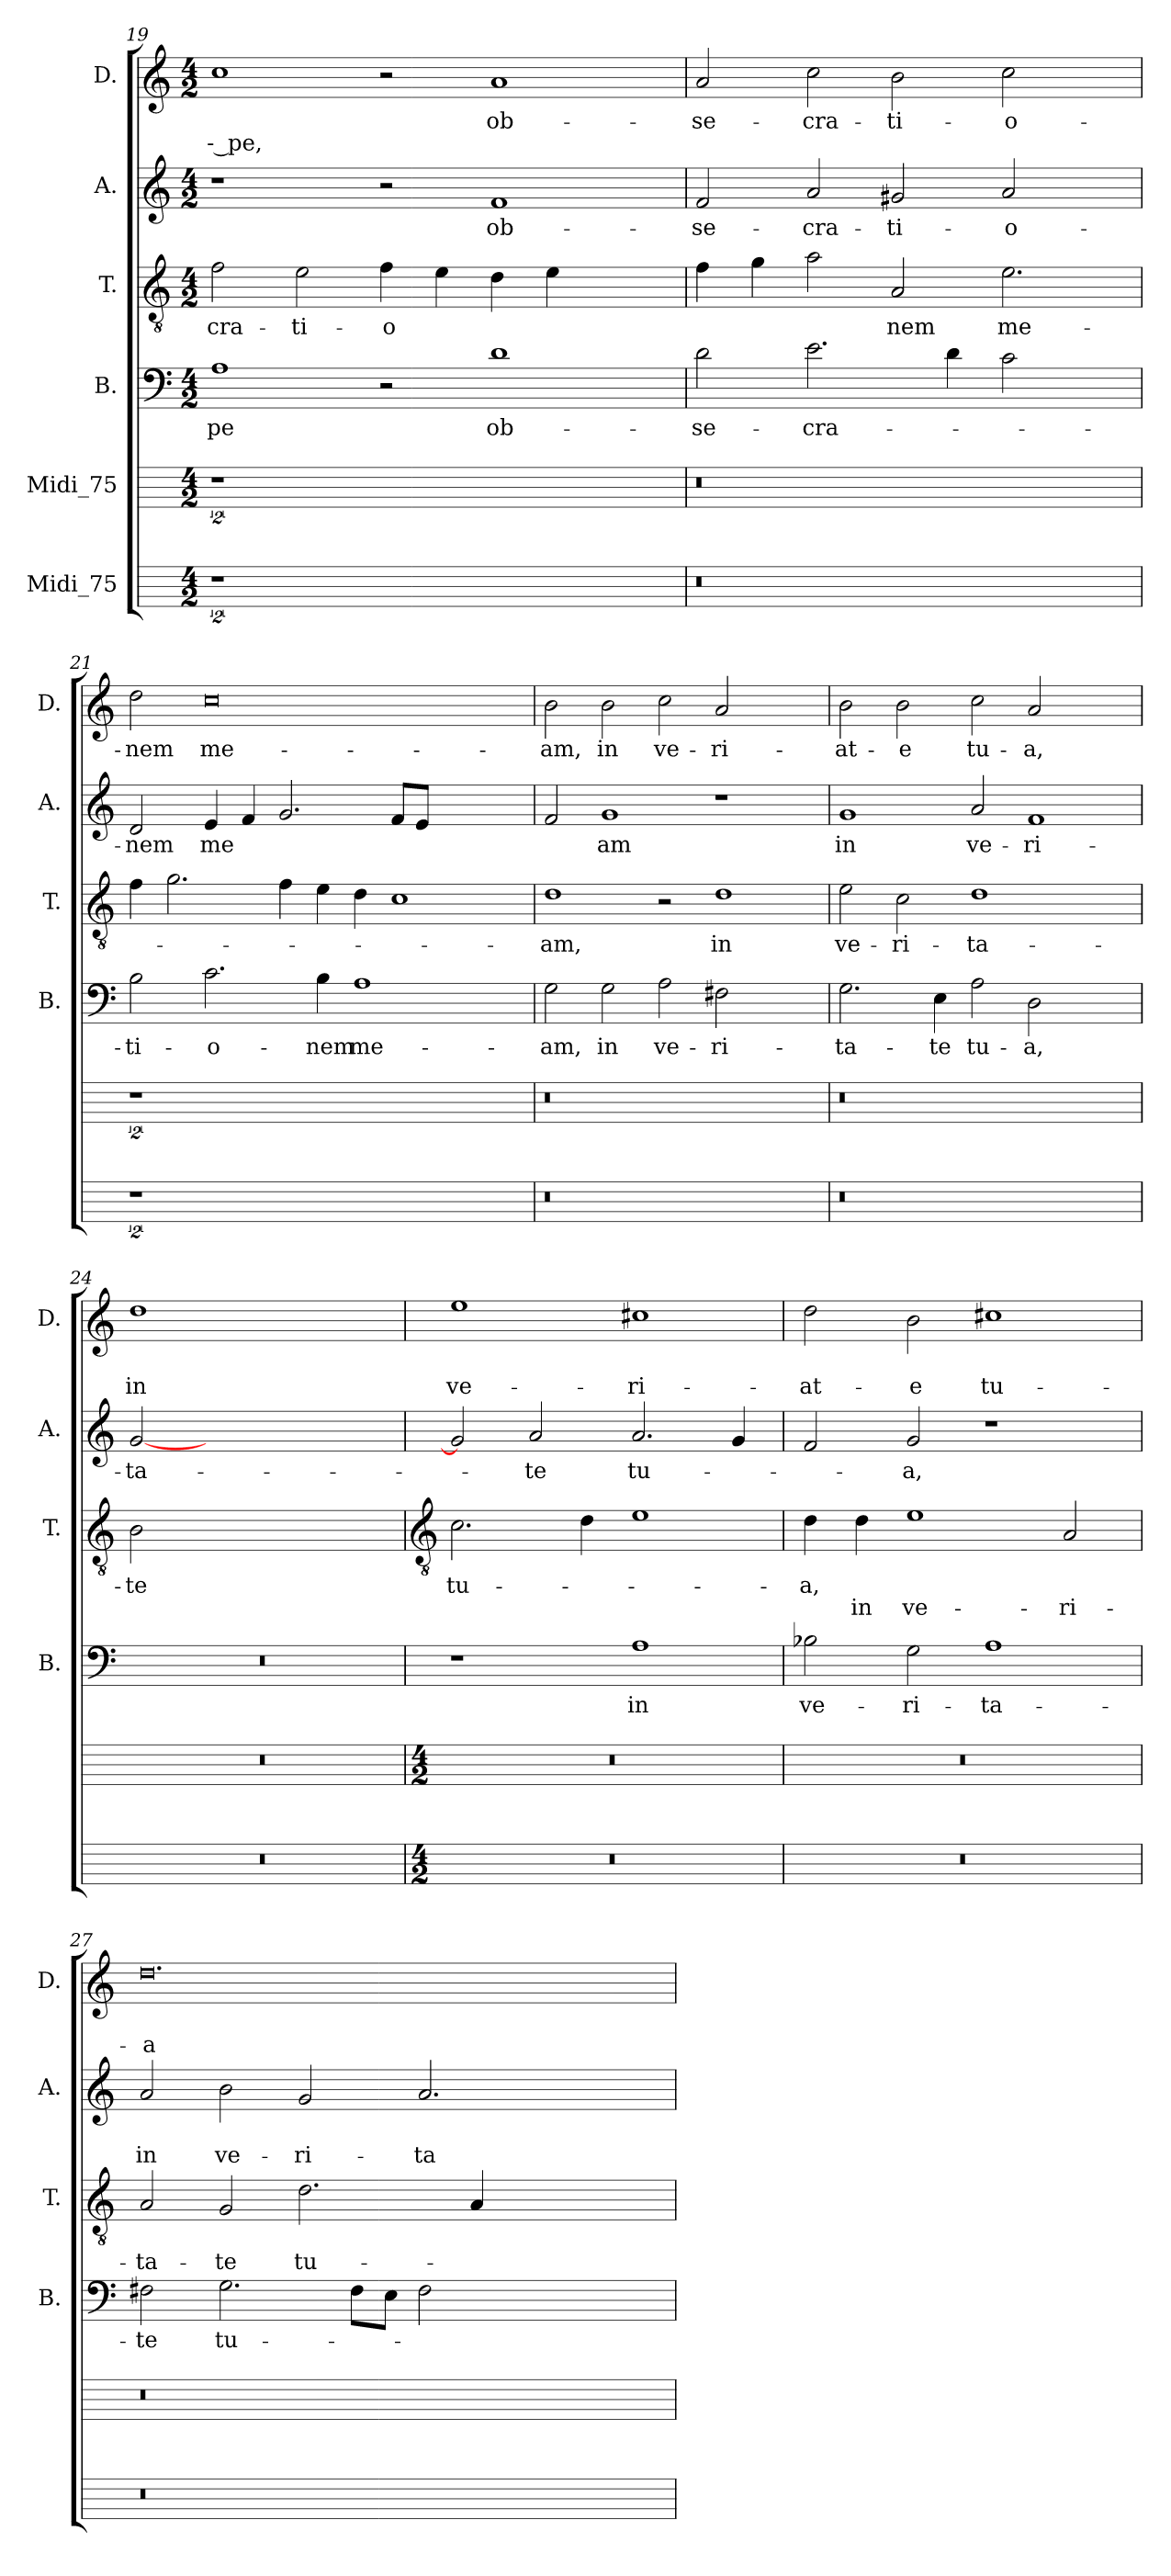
**kern	**kern	**kern	**text	**kern	**text	**text	**kern	**text	**text	**kern	**text	**text
*part6	*part5	*part4	*part4	*part3	*part3	*part3	*part2	*part2	*part2	*part1	*part1	*part1
*staff6	*staff5	*staff4	*staff4	*staff3	*staff3	*staff3	*staff2	*staff2	*staff2	*staff1	*staff1	*staff1
*I"Midi_75	*I"Midi_75	*I"B.	*	*I"T.	*	*	*I"A.	*	*	*I"D.	*	*
*	*	*I'B.	*	*I'T.	*	*	*I'A.	*	*	*I'D.	*	*
!!LO:LB:g=z
*	*	*clefF4	*	*clefGv2	*	*	*clefG2	*	*	*clefG2	*	*
*	*	*k[]	*	*k[]	*	*	*k[]	*	*	*k[]	*	*
*	*	*C:	*	*C:	*	*	*C:	*	*	*C:	*	*
*M4/2	*M4/2	*M4/2	*	*M4/2	*	*	*M4/2	*	*	*M4/2	*	*
=19	=19	=19	=19	=19	=19	=19	=19	=19	=19	=19	=19	=19
!	!	!	!LO:LY:b	!	!LO:LY:b	!	!	!	!	!	!	!LO:LY:b
2%5r	2%5r	1A	-pe	2f	-cra-	.	1r	.	.	1cc	.	-- pe,
!	!	!	!	!	!LO:LY:b	!	!	!	!	!	!	!
.	.	.	.	2e	-ti-	.	.	.	.	.	.	.
!	!	!	!	!	!LO:LY:b	!	!	!	!	!	!	!
.	.	2r	.	4f	-o	.	2r	.	.	2r	.	.
.	.	.	.	4e	.	.	.	.	.	.	.	.
!	!	!	!LO:LY:b	!	!	!	!	!LO:LY:b	!	!	!LO:LY:b	!
.	.	1d	ob-	4d	.	.	1f	ob-	.	1a	ob-	.
.	.	.	.	4e	.	.	.	.	.	.	.	.
.	.	.	.	2ryy	.	.	.	.	.	.	.	.
=20	=20	=20	=20	=20	=20	=20	=20	=20	=20	=20	=20	=20
!	!	!	!LO:LY:b	!	!	!	!	!LO:LY:b	!	!	!LO:LY:b	!
0r	0r	2d	-se-	4f	.	.	2f	-se-	.	2a	-se-	.
.	.	.	.	4g	.	.	.	.	.	.	.	.
!	!	!	!LO:LY:b	!	!	!	!	!LO:LY:b	!	!	!LO:LY:b	!
.	.	2.e	-cra-	2a	.	.	2a	-cra-	.	2cc	-cra-	.
!	!	!	!	!	!LO:LY:b	!	!	!LO:LY:b	!	!	!LO:LY:b	!
.	.	.	.	2A	nem	.	2g#X	-ti-	.	2b	-ti-	.
.	.	4d	.	.	.	.	.	.	.	.	.	.
!	!	!	!	!	!LO:LY:b	!	!	!LO:LY:b	!	!	!LO:LY:b	!
.	.	2c	.	2.e	me-	.	2a	-o-	.	2cc	-o-	.
4ryy	4ryy	4ryy	.	.	.	.	4ryy	.	.	4ryy	.	.
=21	=21	=21	=21	=21	=21	=21	=21	=21	=21	=21	=21	=21
!	!	!	!LO:LY:b	!	!	!	!	!LO:LY:b	!	!	!LO:LY:b	!
2%5r	2%5r	2B	-ti-	4f	.	.	2d	-nem	.	2dd	-nem	.
.	.	.	.	2.g	.	.	.	.	.	.	.	.
!	!	!	!LO:LY:b	!	!	!	!	!LO:LY:b	!	!	!LO:LY:b	!
.	.	2.c	-o-	.	.	.	4e	me	.	0cc	me-	.
.	.	.	.	.	.	.	4f	.	.	.	.	.
.	.	.	.	4f	.	.	2.g	.	.	.	.	.
!	!	!	!LO:LY:b	!	!	!	!	!	!	!	!	!
.	.	4B	-nem	4e	.	.	.	.	.	.	.	.
!	!	!	!LO:LY:b	!	!	!	!	!	!	!	!	!
.	.	1A	me-	4d	.	.	.	.	.	.	.	.
.	.	.	.	1c	.	.	8fL	.	.	.	.	.
.	.	.	.	.	.	.	8eJ	.	.	.	.	.
.	.	.	.	.	.	.	2.ryy	.	.	.	.	.
4ryy	4ryy	4ryy	.	.	.	.	.	.	.	4ryy	.	.
=22	=22	=22	=22	=22	=22	=22	=22	=22	=22	=22	=22	=22
!	!	!	!LO:LY:b	!	!LO:LY:b	!	!	!	!	!	!LO:LY:b	!
0r	0r	2G	-am,	1d	-am,	.	2f	.	.	2b	-am,	.
!	!	!	!LO:LY:b	!	!	!	!	!LO:LY:b	!	!	!LO:LY:b	!
.	.	2G	in	.	.	.	1g	am	.	2b	in	.
!	!	!	!LO:LY:b	!	!	!	!	!	!	!	!LO:LY:b	!
.	.	2A	ve-	2r	.	.	.	.	.	2cc	ve-	.
!	!	!	!LO:LY:b	!	!LO:LY:b	!	!	!	!	!	!LO:LY:b	!
.	.	2F#X	-ri-	1d	in	.	1r	.	.	2a	-ri-	.
2ryy	2ryy	2ryy	.	.	.	.	.	.	.	2ryy	.	.
=23	=23	=23	=23	=23	=23	=23	=23	=23	=23	=23	=23	=23
!	!	!	!LO:LY:b	!	!LO:LY:b	!	!	!LO:LY:b	!	!	!LO:LY:b	!
0r	0r	2.G	-ta-	2e	ve-	.	1g	in	.	2b	-at-	.
!	!	!	!	!	!LO:LY:b	!	!	!	!	!	!LO:LY:b	!
.	.	.	.	2c	-ri-	.	.	.	.	2b	-e	.
!	!	!	!LO:LY:b	!	!	!	!	!	!	!	!	!
.	.	4E	-te	.	.	.	.	.	.	.	.	.
!	!	!	!LO:LY:b	!	!LO:LY:b	!	!	!LO:LY:b	!	!	!LO:LY:b	!
.	.	2A	tu-	1d	-ta-	.	2a	ve-	.	2cc	tu-	.
!	!	!	!LO:LY:b	!	!	!	!	!LO:LY:b	!	!	!LO:LY:b	!
.	.	2D	-a,	.	.	.	1f	-ri-	.	2a	-a,	.
2ryy	2ryy	2ryy	.	2ryy	.	.	.	.	.	2ryy	.	.
=24	=24	=24	=24	=24	=24	=24	=24	=24	=24	=24	=24	=24
!	!	!	!	!	!LO:LY:b	!	!	!LO:LY:b	!	!	!	!LO:LY:b
0r	0r	0r	.	2B	-te	.	[2g	-ta-	.	1dd	.	in
.	.	.	.	1.ryy	.	.	1.ryy	.	.	.	.	.
.	.	.	.	.	.	.	.	.	.	1ryy	.	.
!!LO:LB:g=z
=25	=25	=25	=25	=25	=25	=25	=25	=25	=25	=25	=25	=25
*	*	*	*	*clefGv2	*	*	*	*	*	*	*	*
*M4/2	*M4/2	*	*	*	*	*	*	*	*	*	*	*
!	!	!	!	!	!LO:LY:b	!	!	!	!	!	!	!LO:LY:b
0r	0r	1r	.	2.c	tu-	.	2g]	.	.	1ee	.	ve-
!	!	!	!	!	!	!	!	!LO:LY:b	!	!	!	!
.	.	.	.	.	.	.	2a	-te	.	.	.	.
.	.	.	.	4d	.	.	.	.	.	.	.	.
!	!	!	!LO:LY:b	!	!	!	!	!LO:LY:b	!	!	!	!LO:LY:b
.	.	1A	in	1e	.	.	2.a	tu-	.	1cc#X	.	-ri-
.	.	.	.	.	.	.	4g	.	.	.	.	.
=26	=26	=26	=26	=26	=26	=26	=26	=26	=26	=26	=26	=26
!	!	!	!LO:LY:b	!	!LO:LY:b	!	!	!	!	!	!	!LO:LY:b
0r	0r	2B-X	ve-	4d	-a,	.	2f	.	.	2dd	.	-at-
!	!	!	!	!	!	!LO:LY:b	!	!	!	!	!	!
.	.	.	.	4d	.	in	.	.	.	.	.	.
!	!	!	!LO:LY:b	!	!	!LO:LY:b	!	!LO:LY:b	!	!	!	!LO:LY:b
.	.	2G	-ri-	1e	.	ve-	2g	-a,	.	2b	.	-e
!	!	!	!LO:LY:b	!	!	!	!	!	!	!	!	!LO:LY:b
.	.	1A	-ta-	.	.	.	1r	.	.	1cc#X	.	tu-
!	!	!	!	!	!	!LO:LY:b	!	!	!	!	!	!
.	.	.	.	2A	.	-ri-	.	.	.	.	.	.
=27	=27	=27	=27	=27	=27	=27	=27	=27	=27	=27	=27	=27
!	!	!	!LO:LY:b	!	!	!LO:LY:b	!	!	!LO:LY:b	!	!	!LO:LY:b
0.r	0.r	2F#X	-te	2A	.	-ta-	2a	.	in	0.dd	.	-a
!	!	!	!LO:LY:b	!	!	!LO:LY:b	!	!	!LO:LY:b	!	!	!
.	.	2.G	tu-	2G	.	-te	2b	.	ve-	.	.	.
!	!	!	!	!	!	!LO:LY:b	!	!	!LO:LY:b	!	!	!
.	.	.	.	2.d	.	tu-	2g	.	-ri-	.	.	.
.	.	8F#L	.	.	.	.	.	.	.	.	.	.
.	.	8EJ	.	.	.	.	.	.	.	.	.	.
!	!	!	!	!	!	!	!	!	!LO:LY:b	!	!	!
.	.	2F#	.	.	.	.	2.a	.	-ta-	.	.	.
.	.	.	.	4A	.	.	.	.	.	.	.	.
.	.	1ryy	.	1ryy	.	.	.	.	.	.	.	.
.	.	.	.	.	.	.	2.ryy	.	.	.	.	.
=	=	=	=	=	=	=	=	=	=	=	=	=
*-	*-	*-	*-	*-	*-	*-	*-	*-	*-	*-	*-	*-
